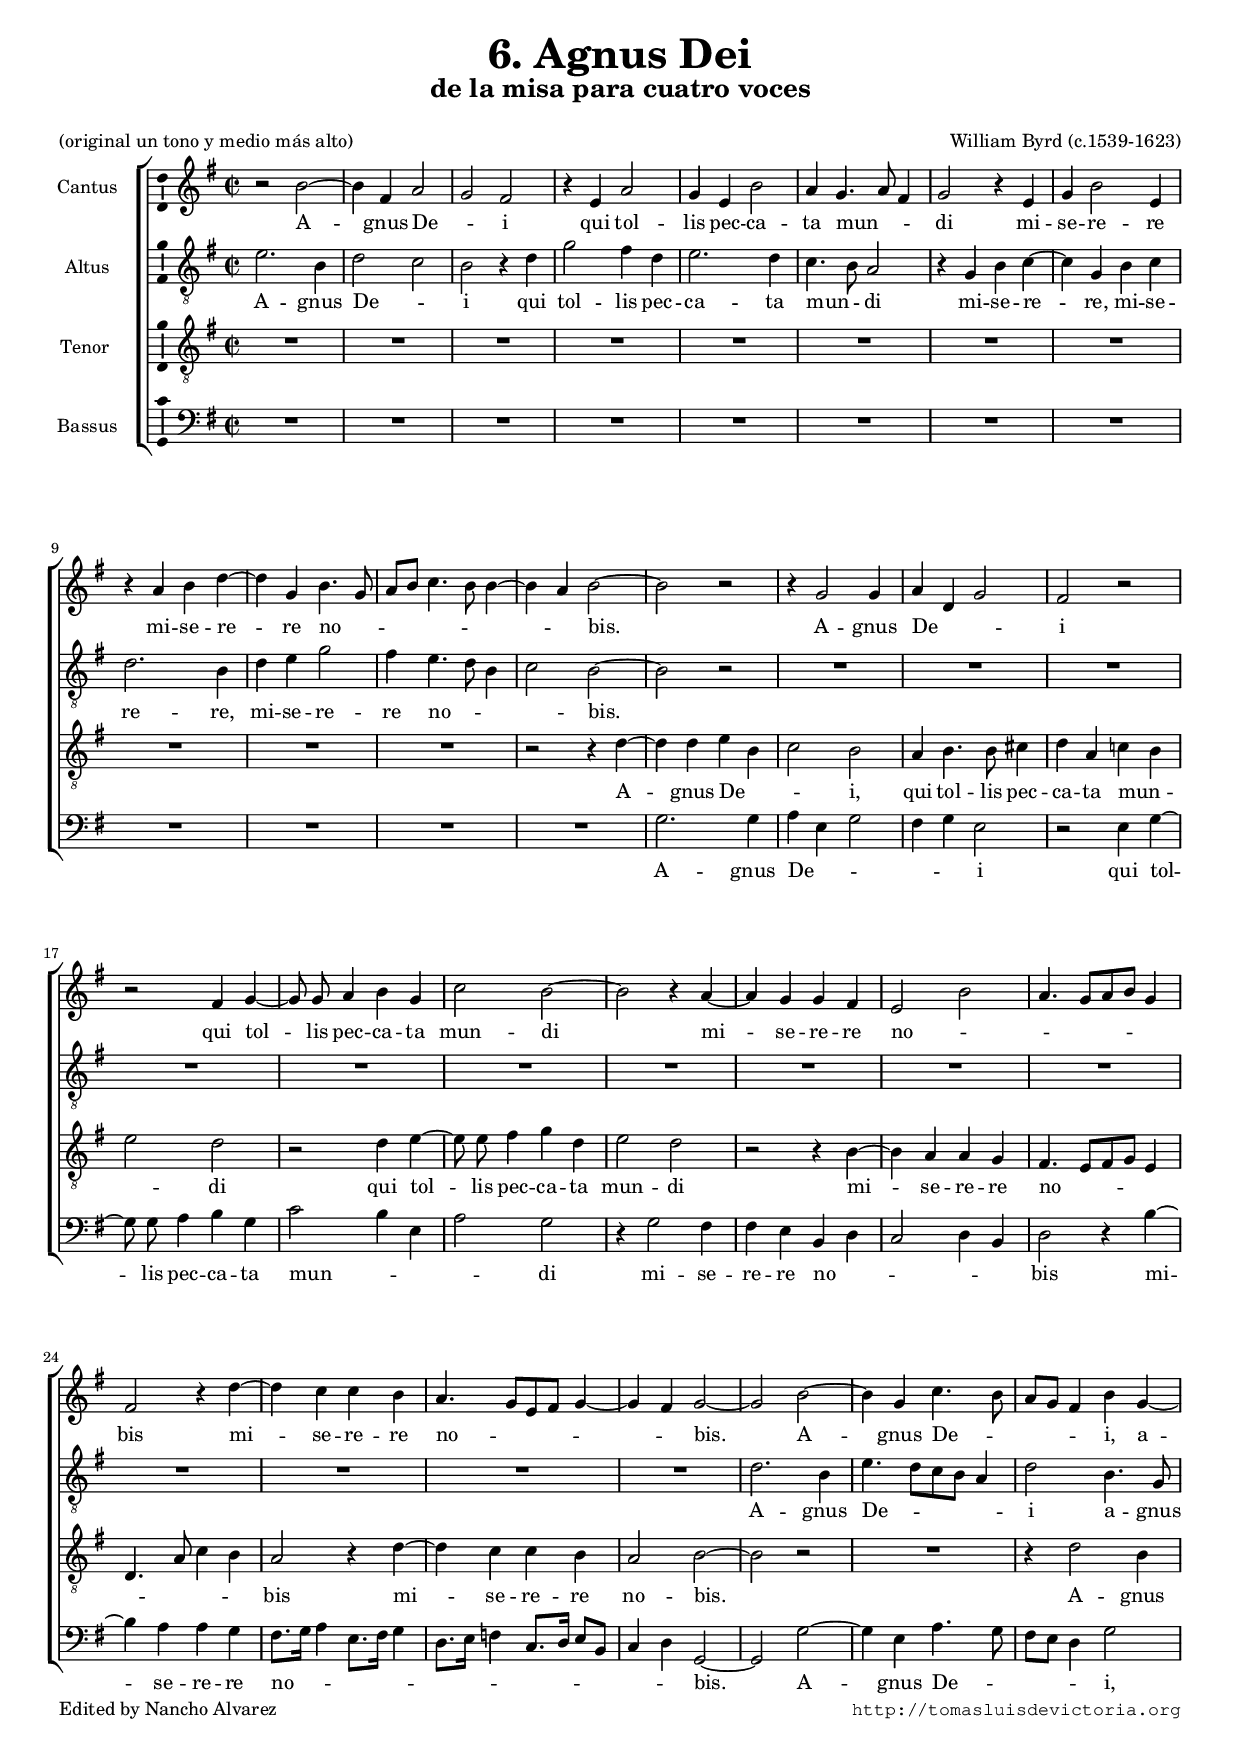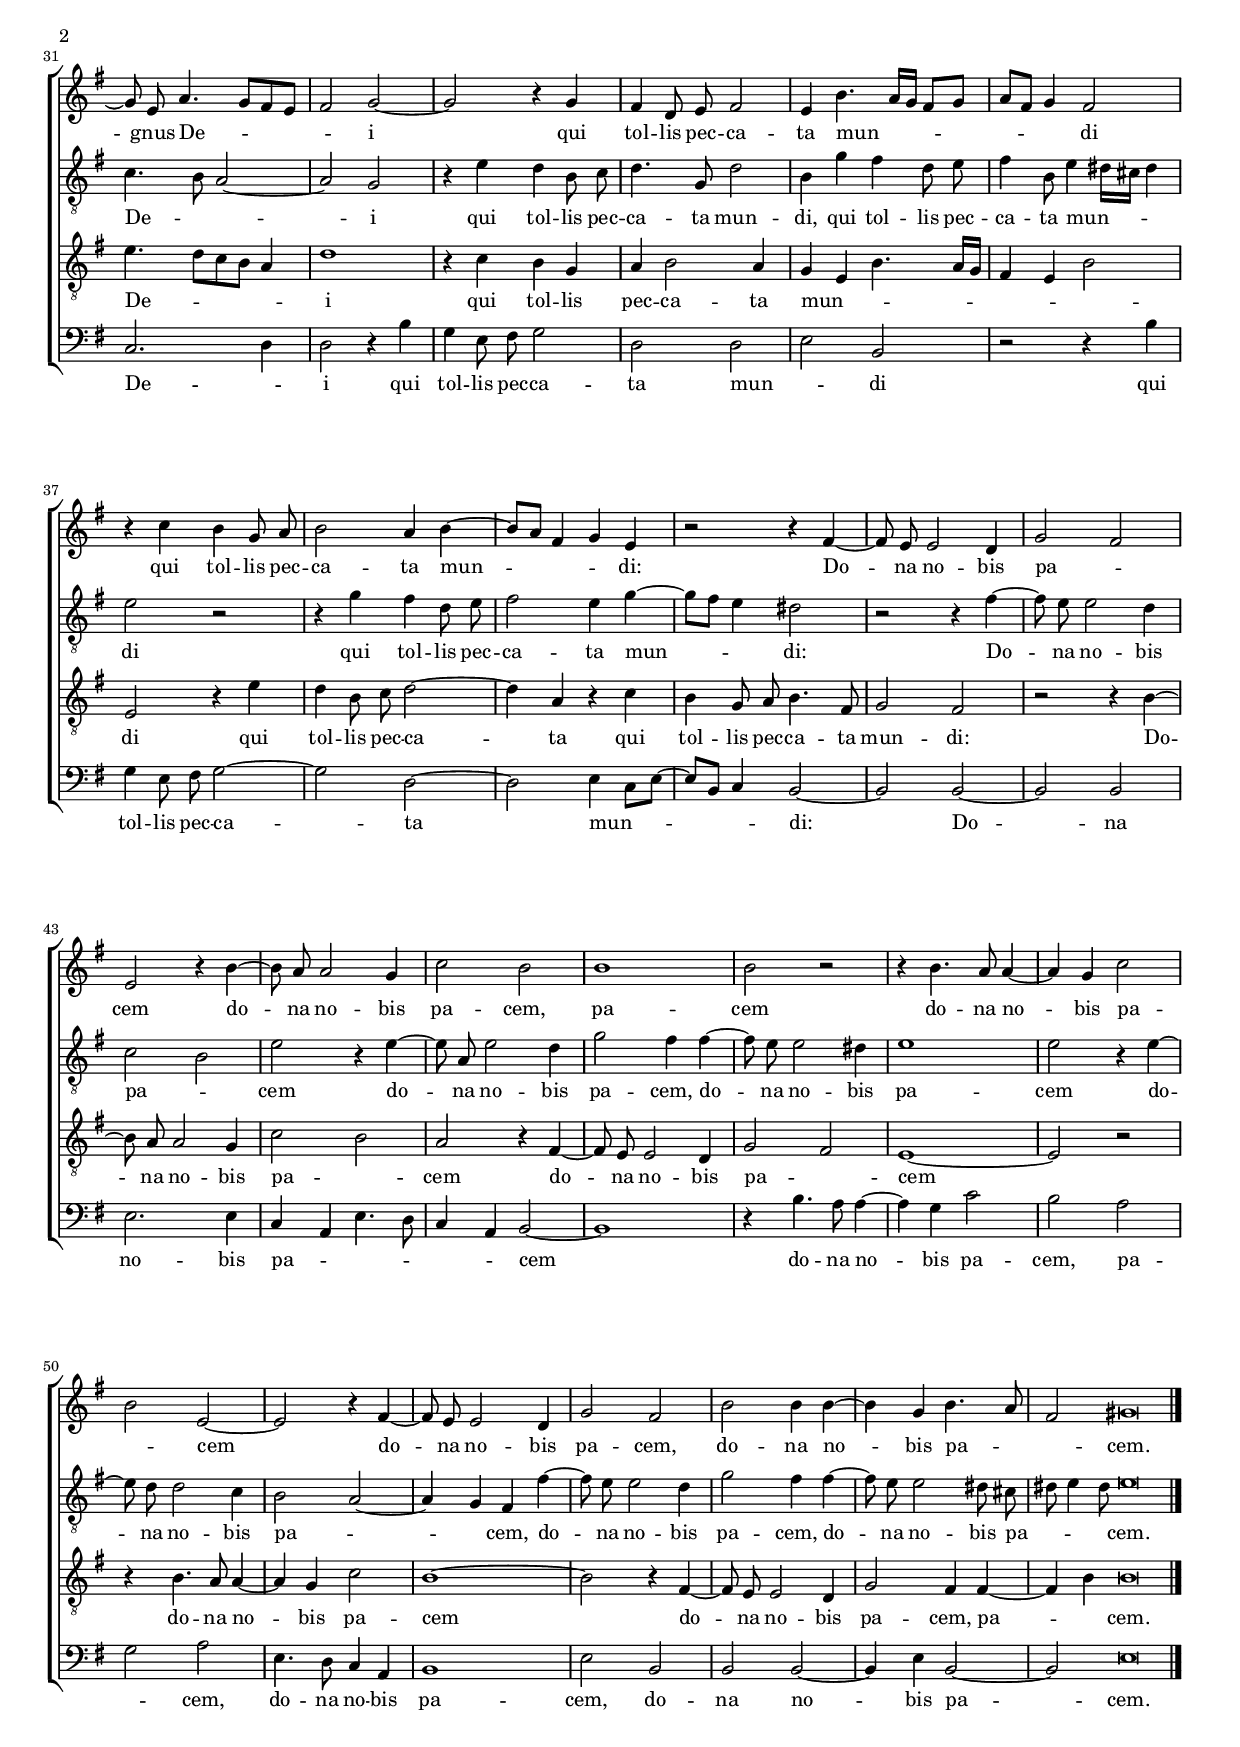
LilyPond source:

\version "2.11.25"

#(set-default-paper-size "a4")
#(set-global-staff-size 16)
#(ly:set-option 'point-and-click #f)

\header {
	title=\markup{\bigger \bigger \bigger \column { "6. Agnus Dei" }}
	subtitle=\markup {\bigger \bigger \column{ "de la misa para cuatro voces" " "  }}
	composer="William Byrd (c.1539-1623)"
	poet="(original un tono y medio más alto)"
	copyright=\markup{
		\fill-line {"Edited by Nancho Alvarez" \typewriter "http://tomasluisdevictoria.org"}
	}
%	tagline=""
}

global={\key aes \major \time 2/2 \skip 1*56 \bar "|." }

cantus={
	r2 c'' ~ |
	c''4 g' bes'2 |
	aes' g' |
	r4 f' bes'2 |
%5
	aes'4 f' c''2 |
	bes'4 aes'4. bes'8 g'4 |
	aes'2 r4 f' |
	aes' c''2 f'4 |
	r bes' c'' ees'' ~ |
%10
	ees'' aes' c''4. aes'8 |
	bes' c'' des''4. c''8 c''4 ~ |
	c'' bes' c''2 ~ |
	c'' r |
	r4 aes'2 aes'4 |
%15
	bes' ees' aes'2 |
	g' r |
	r g'4 aes' ~ |
	aes'8 \noBeam aes' bes'4 c'' aes' |
	des''2 c'' ~ |
%20
	c'' r4 bes' ~ |
	bes' aes' aes' g' |
	f'2 c'' |
	bes'4. aes'8[ bes' c''] aes'4 |
	g'2 r4 ees'' ~ |
%25
	ees'' des'' des'' c'' |
	bes'4. aes'8[ f' g'] aes'4 ~ |
	aes' g' aes'2 ~ |
	aes' c'' ~ |
	c''4 aes' des''4. c''8 |
%30
	bes' aes' g'4 c'' aes' ~ |
	aes'8 \noBeam f' bes'4. aes'8 g' f' |
	g'2 aes' ~ |
	aes' r4 aes' |
	g' ees'8 \noBeam f' g'2 |
%35
	f'4 c''4. bes'16[ aes'] g'8[ aes'] |
	bes' g' aes'4 g'2 |
	r4 des'' c'' aes'8 \noBeam bes' |
	c''2 bes'4 c'' ~ |
	c''8 bes' g'4 aes' f' |
%40
	r2 r4 g' ~ |
	g'8 \noBeam f' f'2 ees'4 |
	aes'2 g' |
	f' r4 c'' ~ |
	c''8 \noBeam bes' bes'2 aes'4 |
%45
	des''2 c'' |
	c''1 |
	c''2 r |
	r4 c''4. bes'8 bes'4 ~ |
	bes' aes' des''2 |
%50
	c'' f' ~ |
	f' r4 g' ~ |
	g'8 \noBeam f' f'2 ees'4 |
	aes'2 g' |
	c'' c''4 c'' ~ |
%55
	c'' aes' c''4. bes'8 |
	g'2 a'\breve*1/4
}

altus={
	f'2. c'4 |
	ees'2 des' |
	c' r4 ees' |
	aes'2 g'4 ees' |
%5
	f'2. ees'4 |
	des'4. c'8 bes2 |
	r4 aes c' des' ~ |
	des' aes c' des' |
	ees'2. c'4 |
%10
	ees' f' aes'2 |
	g'4 f'4. ees'8 c'4 |
	des'2 c' ~ |
	c' r |
	R1*4/4 |
%15
	R1*4/4 |
	R1*4/4 |
	R1*4/4 |
	R1*4/4 |
	R1*4/4 |
%20
	R1*4/4 |
	R1*4/4 |
	R1*4/4 |
	R1*4/4 |
	R1*4/4 |
%25
	R1*4/4 |
	R1*4/4 |
	R1*4/4 |
	ees'2. c'4 |
	f'4. ees'8[ des' c'] bes4 |
%30
	ees'2 c'4. aes8 |
	des'4. c'8 bes2 ~ |
	bes aes |
	r4 f' ees' c'8 \noBeam des' |
	ees'4. aes8 ees'2 |
%35
	c'4 aes' g' ees'8 \noBeam f' |
	g'4 c'8 f'4 e'16 d' e'4 |
	f'2 r |
	r4 aes' g' ees'8 \noBeam f' |
	g'2 f'4 aes' ~ |
%40
	aes'8 g' f'4 e'2 |
	\set autoBeaming=##f
	r r4 g' ~ |
	g'8 f' f'2 ees'4 |
	des'2 c' |
	f' r4 f' ~ |
%45
	f'8 bes f'2 ees'4 |
	aes'2 g'4 g' ~ |
	g'8 f' f'2 e'4 |
	f'1 |
	f'2 r4 f' ~ |
%50
	f'8 ees' ees'2 des'4 |
	c'2 bes ~ |
	bes4 aes g g' ~ |
	g'8 f' f'2 ees'4 |
	aes'2 g'4 g' ~ |
%55
	g'8 f' f'2 e'8 d' |
	e' f'4 e'8 f'\breve*1/4
}

tenor={
	R1*4/4 |
	R1*4/4 |
	R1*4/4 |
	R1*4/4 |
%5
	R1*4/4 |
	R1*4/4 |
	R1*4/4 |
	R1*4/4 |
	R1*4/4 |
%10
	R1*4/4 |
	R1*4/4 |
	r2 r4 ees' ~ |
	ees' ees' f' c' |
	des'2 c' |
%15
	bes4 c'4. c'8 d'4 |
	ees' bes des'? c' |
	f'2 ees' |
	\set autoBeaming=##f
	r ees'4 f' ~ |
	f'8 f' g'4 aes' ees' |
%20
	f'2 ees' |
	r r4 c' ~ |
	c' bes bes aes |
	g4. f8[ g aes] f4 |
	ees4. bes8 des'4 c' |
%25
	bes2 r4 ees' ~ |
	ees' des' des' c' |
	bes2 c' ~ |
	c' r |
	R1*4/4 |
%30
	r4 ees'2 c'4 |
	f'4. ees'8[ des' c'] bes4 |
	ees'1 |
	r4 des' c' aes |
	bes c'2 bes4 |
%35
	aes f c'4. bes16[ aes] |
	g4 f c'2 |
	f r4 f' |
	ees' c'8 des' ees'2 ~ |
	ees'4 bes r des' |
%40
	c' aes8 bes c'4. g8 |
	aes2 g |
	r r4 c' ~ |
	c'8 bes bes2 aes4 |
	des'2 c' |
%45
	bes r4 g ~ |
	g8 f f2 ees4 |
	aes2 g |
	f1 ~ |
	f2 r |
%50
	r4 c'4. bes8 bes4 ~ |
	bes aes des'2 |
	c'1 ~ |
	c'2 r4 g ~ |
	g8 f f2 ees4 |
%55
	aes2 g4 g ~ |
	g c' c'\breve*1/4
}

bassus={
	R1*4/4 |
	R1*4/4 |
	R1*4/4 |
	R1*4/4 |
%5
	R1*4/4 |
	R1*4/4 |
	R1*4/4 |
	R1*4/4 |
	R1*4/4 |
%10
	R1*4/4 |
	R1*4/4 |
	R1*4/4 |
	aes2. aes4 |
	bes f aes2 |
%15
	g4 aes f2 |
	r f4 aes ~ |
	aes8 \noBeam aes bes4 c' aes |
	des'2 c'4 f |
	bes2 aes |
%20
	r4 aes2 g4 |
	g f c ees |
	des2 ees4 c |
	ees2 r4 c' ~ |
	c' bes bes aes |
%25
	g8. aes16 bes4 f8. g16 aes4 |
	ees8. f16 ges4 des8.[ ees16] f8[ c] |
	des4 ees aes,2 ~ |
	aes, aes ~ |
	aes4 f bes4. aes8 |
%30
	g f ees4 aes2 |
	des2. ees4 |
	ees2 r4 c' |
	aes f8 \noBeam g aes2 |
	ees ees |
%35
	f c |
	r r4 c' |
	aes f8 \noBeam g aes2 ~ |
	aes ees ~ |
	ees f4 des8 f ~ |
%40
	f c des4 c2 ~ |
	c c ~ |
	c c |
	f2. f4 |
	des bes, f4. ees8 |
%45
	des4 bes, c2 ~ |
	c1 |
	r4 c'4. bes8 bes4 ~ |
	bes aes des'2 |
	c' bes |
%50
	aes bes |
	f4. ees8 des4 bes, |
	c1 |
	f2 c |
	c c ~ |
%55
	c4 f c2 ~ |
	c f\breve*1/4
}

textocantus=\lyricmode{
A -- gnus De -- _ i
qui tol -- lis pec -- ca -- ta mun -- _ _ di
mi -- se -- re -- re
mi -- se -- re -- re no -- _ _ _ _ _ _ _ bis.
A -- gnus De -- _ _ i
qui tol -- lis pec -- ca -- ta mun -- di
mi -- se -- re -- re no -- _ _ _ _ _ _ bis
mi -- se -- re -- re no -- _ _ _ _ _ bis.
A -- gnus De -- _ _ _ _ i,
a -- gnus De -- _ _ _ _ i
qui tol -- lis pec -- ca -- ta mun -- _ _ _ _ _ _ _ di
qui tol -- lis pec -- ca -- ta mun -- _ _ _ di:
Do -- na no -- bis pa -- _ cem
do -- na no -- bis pa -- cem,
pa -- cem
do -- na no -- bis pa -- _ cem
do -- na no -- bis pa -- cem,
do -- na no -- bis pa -- _ _ cem.
}

textoaltus=\lyricmode{
A -- gnus De -- _ i
qui tol -- lis pec -- ca -- ta mun -- _ di
mi -- se -- re -- re,
mi -- se -- re -- re,
mi -- se -- re -- re no -- _ _ _ bis.
A -- gnus De -- _ _ _ _ i
a -- gnus De -- _ _ i
qui tol -- lis pec -- ca -- ta mun -- di,
qui tol -- lis pec -- ca -- ta mun -- _ _ _ di
qui tol -- lis pec -- ca -- ta mun -- _ _ di:
Do -- na no -- bis pa -- _ cem
do -- na no -- bis pa -- cem,
do -- na no -- bis pa -- cem
do -- na no -- bis pa -- _ _ cem,
do -- na no -- bis pa -- cem,
do -- na no -- bis pa -- _ _ _ cem.
}

textotenor=\lyricmode{
A -- gnus De -- _ _ i,
qui tol -- lis pec -- ca -- ta mun -- _ _ di
qui tol -- lis pec -- ca -- ta mun -- di
mi -- se -- re -- re no -- _ _ _ _ _ _ _ _ bis
mi -- se -- re -- re no -- bis.
A -- gnus De -- _ _ _ _ i
qui tol -- lis pec -- ca -- ta mun -- _ _ _ _ _ _ _ di
qui tol -- lis pec -- ca -- ta
qui tol -- lis pec -- ca -- ta mun -- di:
Do -- na no -- bis pa -- _ cem
do -- na no -- bis pa -- _ cem
do -- na no -- bis pa -- cem
do -- na no -- bis pa -- cem,
pa -- _ cem.
}

textobassus=\lyricmode{
A -- gnus De -- _ _ _ _ i
qui tol -- lis pec -- ca -- ta mun -- _ _ _ di
mi -- se -- re -- re no -- _ _ _ _ bis
mi -- se -- re -- re no -- _ _ _ _ _ _ _ _ _ _ _ _ _ _ bis.
A -- gnus De -- _ _ _ _ i,
De -- _ i
qui tol -- lis pec -- ca -- ta mun -- _ di
qui tol -- lis pec -- ca -- ta mun -- _ _ _ _ di:
Do -- na no -- bis pa -- _ _ _ _ _ cem
do -- na no -- bis pa -- cem,
pa -- _ cem,
do -- na no -- bis
pa -- cem,
do -- na no -- bis pa -- cem.
}

\score {\transpose c' b {
\new ChoirStaff<<

	\new Staff << \global
	\new Voice="v1" {
		\set Staff.instrumentName="Cantus "
		\clef "G" 
		\cantus}
	\new Lyrics \lyricsto "v1" {\textocantus }
	>>

	
	\new Staff << \global
	\new Voice="v2" {
		\set Staff.instrumentName="Altus "
		\clef "G_8" 
		\altus}
	\new Lyrics \lyricsto "v2" {\textoaltus }
	>>

	
	\new Staff <<\global
	\new Voice="v3" {
		\set Staff.instrumentName="Tenor  "
		\clef "G_8"
		\tenor }
	\new Lyrics \lyricsto "v3" {\textotenor }
	>>
	

	\new Staff <<\global
	\new Voice="v4" {
		\set Staff.instrumentName="Bassus "
		\clef "bass" 
		\bassus }
	\new Lyrics \lyricsto "v4" {\textobassus}
	>>
	
>>
	}%transpose

\layout{ 
	%\context {\Lyrics \override VerticalAxisGroup #'minimum-Y-extent = #'(-0 . 0) }
	\context {\Score \override BarNumber #'padding = #2 }
	%\context {\Lyrics \override LyricText #'font-size = #2 }
	\context {\Voice melismaBusyProperties = #'(tieMelismaBusy ) 
			% autoBeaming = ##f
	}
	%\context { \RemoveEmptyStaffContext }
	\context {\Staff \consists Ambitus_engraver 
			 \override AccidentalCautionary  #'font-size = #-2
                         \override AccidentalCautionary  #'parenthesized = ##f
	}
}

%\midi {}

}

\paper{
	system-count=8
	%between-system-space=5.0\cm
	between-system-padding = #0
  	%ragged-bottom=##f
	ragged-last-bottom=##f
	line-width=19.0\cm
	%paper-height=30.0\cm
	%after-title-space=2.5\cm
}
